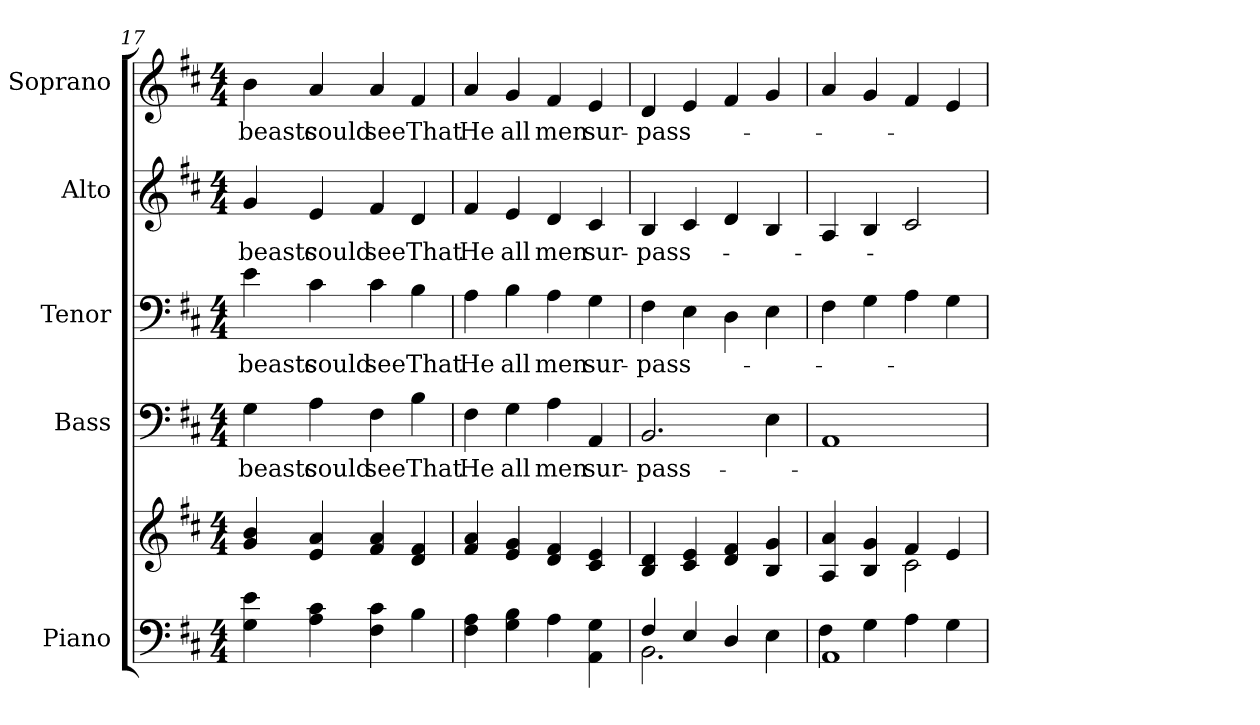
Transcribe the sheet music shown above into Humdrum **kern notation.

**kern	**kern	**kern	**text	**kern	**text	**kern	**text	**kern	**text
*part5	*part5	*part4	*part4	*part3	*part3	*part2	*part2	*part1	*part1
*staff6	*staff5	*staff4	*staff4	*staff3	*staff3	*staff2	*staff2	*staff1	*staff1
*I"Piano	*	*I"Bass	*	*I"Tenor	*	*I"Alto	*	*I"Soprano	*
*I'Pno.	*	*I'B.	*	*I'T.	*	*I'A.	*	*I'S.	*
!!LO:PB:g=z
*clefF4	*clefG2	*clefF4	*	*clefF4	*	*clefG2	*	*clefG2	*
*k[f#c#]	*k[f#c#]	*k[f#c#]	*	*k[f#c#]	*	*k[f#c#]	*	*k[f#c#]	*
*D:	*D:	*D:	*	*D:	*	*D:	*	*D:	*
*M4/4	*M4/4	*M4/4	*	*M4/4	*	*M4/4	*	*M4/4	*
=17	=17	=17	=17	=17	=17	=17	=17	=17	=17
!	!	!	!LO:LY:b:color=#000000	!	!	!	!	!	!
!	!	!	!	!	!LO:LY:b:color=#000000	!	!	!	!
!	!	!	!	!	!	!	!LO:LY:b:color=#000000	!	!
!	!	!	!	!	!	!	!	!	!LO:LY:b:color=#000000
4Gi\ 4ei	4gi/ 4bi	4Gi\	beasts	4ei\	beasts	4gi/	beasts	4bi\	beasts
!	!	!	!LO:LY:b:color=#000000	!	!	!	!	!	!
!	!	!	!	!	!LO:LY:b:color=#000000	!	!	!	!
!	!	!	!	!	!	!	!LO:LY:b:color=#000000	!	!
!	!	!	!	!	!	!	!	!	!LO:LY:b:color=#000000
4Ai\ 4c#i	4ei/ 4ai	4Ai\	could	4c#i\	could	4ei/	could	4ai/	could
!	!	!	!LO:LY:b:color=#000000	!	!	!	!	!	!
!	!	!	!	!	!LO:LY:b:color=#000000	!	!	!	!
!	!	!	!	!	!	!	!LO:LY:b:color=#000000	!	!
!	!	!	!	!	!	!	!	!	!LO:LY:b:color=#000000
4F#i\ 4c#i	4f#i/ 4ai	4F#i\	see	4c#i\	see	4f#i/	see	4ai/	see
!	!	!	!LO:LY:b:color=#000000	!	!	!	!	!	!
!	!	!	!	!	!LO:LY:b:color=#000000	!	!	!	!
!	!	!	!	!	!	!	!LO:LY:b:color=#000000	!	!
!	!	!	!	!	!	!	!	!	!LO:LY:b:color=#000000
4Bi\	4di/ 4f#i	4Bi\	That	4Bi\	That	4di/	That	4f#i/	That
=18	=18	=18	=18	=18	=18	=18	=18	=18	=18
!	!	!	!LO:LY:b:color=#000000	!	!	!	!	!	!
!	!	!	!	!	!LO:LY:b:color=#000000	!	!	!	!
!	!	!	!	!	!	!	!LO:LY:b:color=#000000	!	!
!	!	!	!	!	!	!	!	!	!LO:LY:b:color=#000000
4F#i\ 4Ai	4f#i/ 4ai	4F#i\	He	4Ai\	He	4f#i/	He	4ai/	He
!	!	!	!LO:LY:b:color=#000000	!	!	!	!	!	!
!	!	!	!	!	!LO:LY:b:color=#000000	!	!	!	!
!	!	!	!	!	!	!	!LO:LY:b:color=#000000	!	!
!	!	!	!	!	!	!	!	!	!LO:LY:b:color=#000000
4Gi\ 4Bi	4ei/ 4gi	4Gi\	all	4Bi\	all	4ei/	all	4gi/	all
!	!	!	!LO:LY:b:color=#000000	!	!	!	!	!	!
!	!	!	!	!	!LO:LY:b:color=#000000	!	!	!	!
!	!	!	!	!	!	!	!LO:LY:b:color=#000000	!	!
!	!	!	!	!	!	!	!	!	!LO:LY:b:color=#000000
4Ai\	4di/ 4f#i	4Ai\	men	4Ai\	men	4di/	men	4f#i/	men
!	!	!	!LO:LY:b:color=#000000	!	!	!	!	!	!
!	!	!	!	!	!LO:LY:b:color=#000000	!	!	!	!
!	!	!	!	!	!	!	!LO:LY:b:color=#000000	!	!
!	!	!	!	!	!	!	!	!	!LO:LY:b:color=#000000
4AAi\ 4Gi	4c#i/ 4ei	4AAi/	sur-	4Gi\	sur-	4c#i/	sur-	4ei/	sur-
!!LO:PB:g=z
=19	=19	=19	=19	=19	=19	=19	=19	=19	=19
*^	*	*	*	*	*	*	*	*	*
!	!	!	!	!LO:LY:b:color=#000000	!	!	!	!	!	!
!	!	!	!	!	!	!LO:LY:b:color=#000000	!	!	!	!
!	!	!	!	!	!	!	!	!LO:LY:b:color=#000000	!	!
!	!	!	!	!	!	!	!	!	!	!LO:LY:b:color=#000000
4F#i/	2.BBi\	4Bi/ 4di	2.BBi/	-pass-	4F#i\	-pass-	4Bi/	-pass-	4di/	-pass-
4Ei/	.	4c#i/ 4ei	.	.	4Ei\	.	4c#i/	.	4ei/	.
4Di/	.	4di/ 4f#i	.	.	4Di\	.	4di/	.	4f#i/	.
4Ei\	4ryy	4Bi/ 4gi	4Ei\	.	4Ei\	.	4Bi/	.	4gi/	.
=20	=20	=20	=20	=20	=20	=20	=20	=20	=20	=20
*	*	*^	*	*	*	*	*	*	*	*
1AAi	4F#i\	4Ai/ 4ai	2ryy	1AAi	.	4F#i\	.	4Ai/	.	4ai/	.
.	4Gi\	4Bi/ 4gi	.	.	.	4Gi\	.	4Bi/	.	4gi/	.
.	4Ai\	4f#i/	2c#i\	.	.	4Ai\	.	2c#i/	.	4f#i/	.
.	4Gi\	4ei/	.	.	.	4Gi\	.	.	.	4ei/	.
*v	*v	*	*	*	*	*	*	*	*	*	*
*	*v	*v	*	*	*	*	*	*	*	*
=	=	=	=	=	=	=	=	=	=
*-	*-	*-	*-	*-	*-	*-	*-	*-	*-
